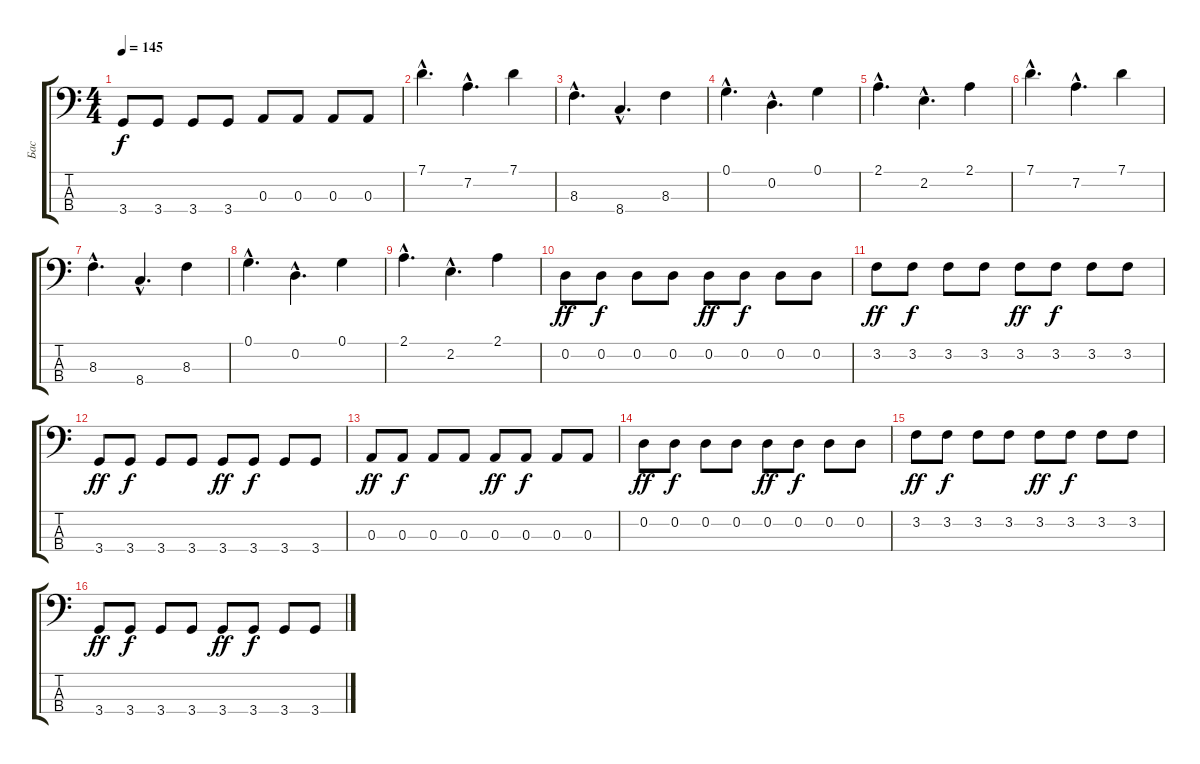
\track ("Бас" "Бас") {instrument slapbass2}
\staff {score tabs}
\tuning (G2 D2 A1 E1) {hide}
\ts (4 4)
\tempo 145
\clef f4
\ks c
3.4.8{dy f} 3.4.8 3.4.8 3.4.8 0.3.8 0.3.8 0.3.8 0.3.8 |
7.1{hac}.4{d} 7.2{hac}.4{d} 7.1.4 |
8.3{hac}.4{d} 8.4{hac}.4{d} 8.3.4 |
0.1{hac}.4{d} 0.2{hac}.4{d} 0.1.4 |
2.1{hac}.4{d} 2.2{hac}.4{d} 2.1.4 |
7.1{hac}.4{d} 7.2{hac}.4{d} 7.1.4 |
8.3{hac}.4{d} 8.4{hac}.4{d} 8.3.4 |
0.1{hac}.4{d} 0.2{hac}.4{d} 0.1.4 |
2.1{hac}.4{d} 2.2{hac}.4{d} 2.1.4 |
0.2.8{dy ff} 0.2.8{dy f} 0.2.8 0.2.8 0.2.8{dy ff} 0.2.8{dy f} 0.2.8 0.2.8 |
3.2.8{dy ff} 3.2.8{dy f} 3.2.8 3.2.8 3.2.8{dy ff} 3.2.8{dy f} 3.2.8 3.2.8 |
3.4.8{dy ff} 3.4.8{dy f} 3.4.8 3.4.8 3.4.8{dy ff} 3.4.8{dy f} 3.4.8 3.4.8 |
0.3.8{dy ff} 0.3.8{dy f} 0.3.8 0.3.8 0.3.8{dy ff} 0.3.8{dy f} 0.3.8 0.3.8 |
0.2.8{dy ff} 0.2.8{dy f} 0.2.8 0.2.8 0.2.8{dy ff} 0.2.8{dy f} 0.2.8 0.2.8 |
3.2.8{dy ff} 3.2.8{dy f} 3.2.8 3.2.8 3.2.8{dy ff} 3.2.8{dy f} 3.2.8 3.2.8 |
3.4.8{dy ff} 3.4.8{dy f} 3.4.8 3.4.8 3.4.8{dy ff} 3.4.8{dy f} 3.4.8 3.4.8
